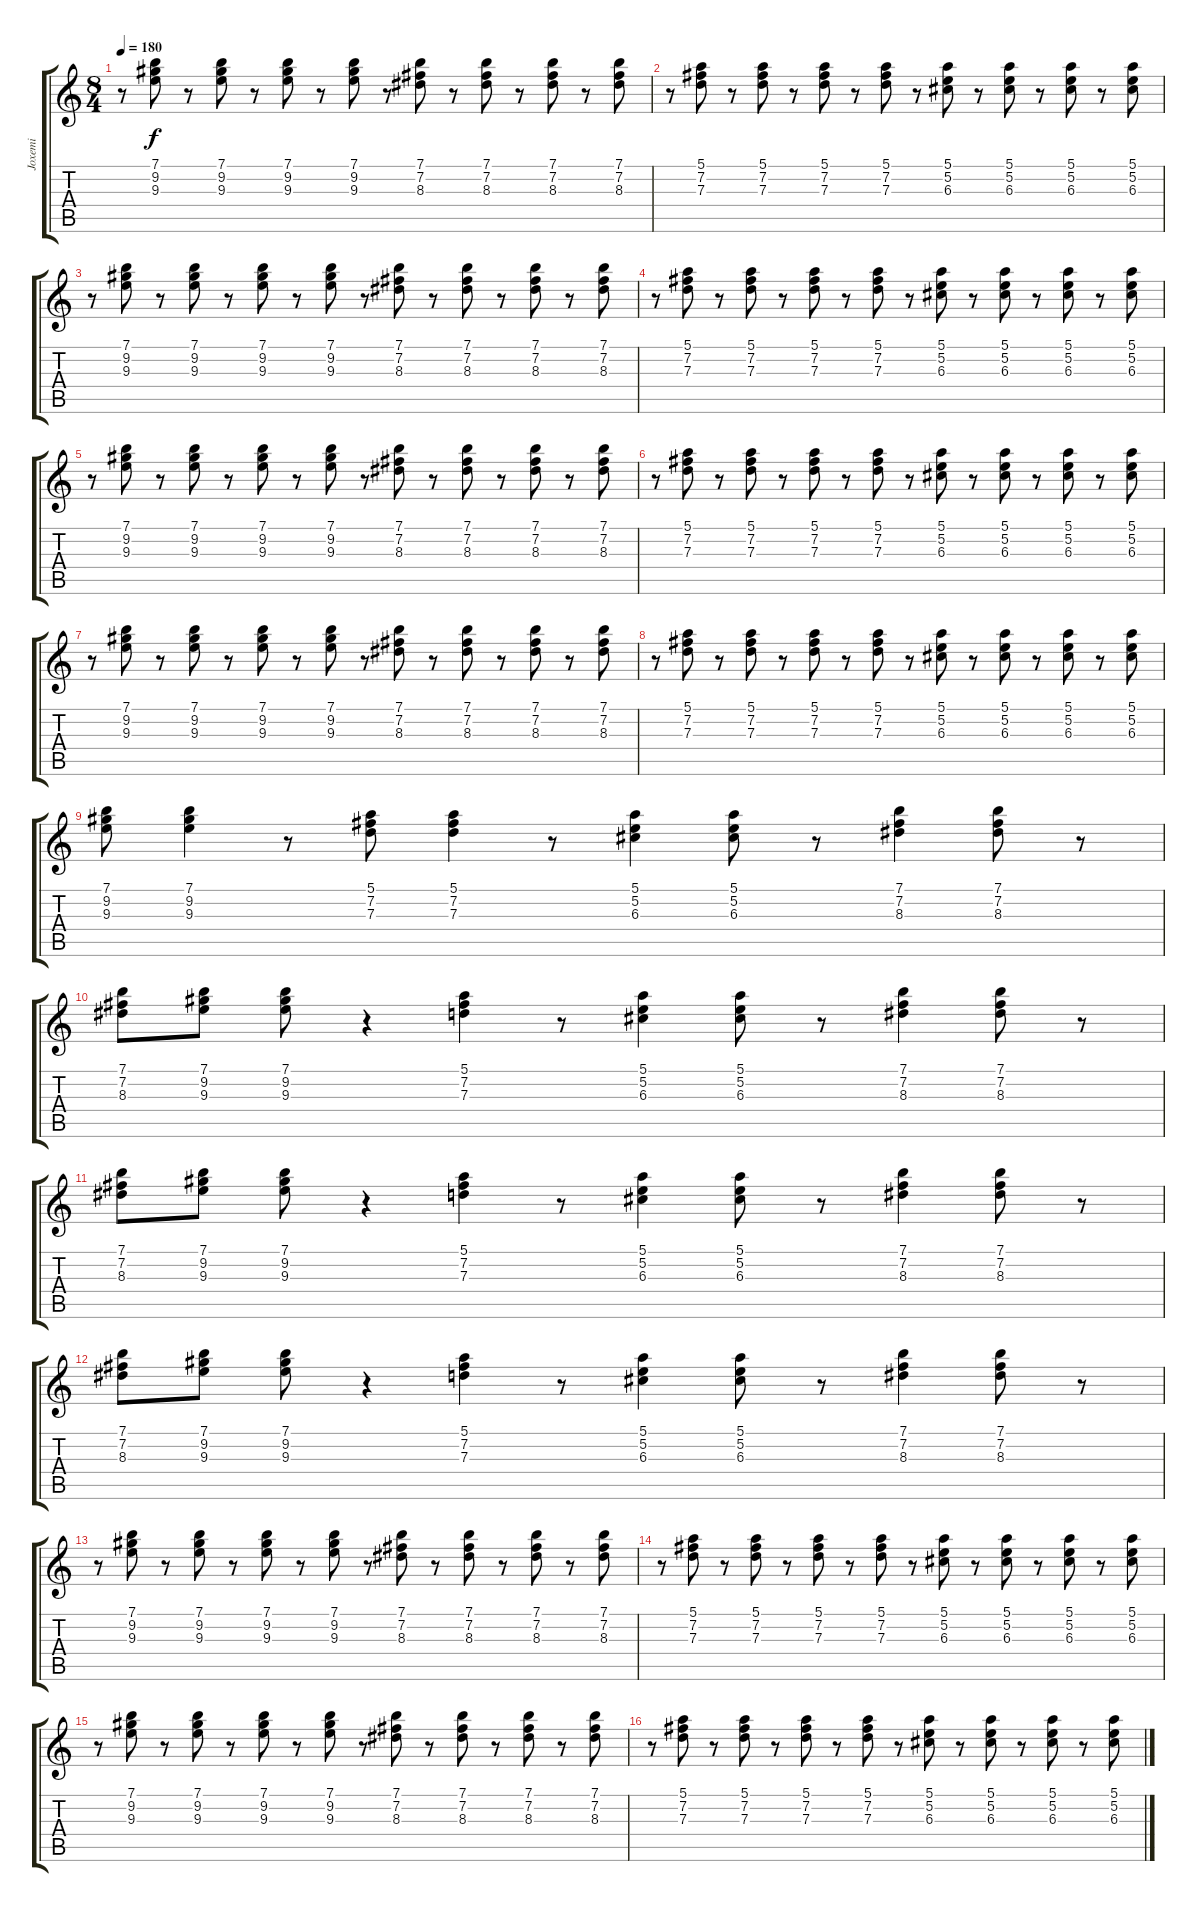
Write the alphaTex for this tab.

\track ("Joxemi" "Joxemi") {instrument electricguitarmuted}
\staff {score tabs}
\tuning (E4 B3 G3 D3 A2 E2) {hide}
\ts (8 4)
\tempo 180
\clef g2
\ks c
r.8{dy f} (7.1 9.2 9.3).8 r.8 (7.1 9.2 9.3).8 r.8 (7.1 9.2 9.3).8 r.8 (7.1 9.2 9.3).8 r.8 (7.1 7.2 8.3).8 r.8 (7.1 7.2 8.3).8 r.8 (7.1 7.2 8.3).8 r.8 (7.1 7.2 8.3).8 |
r.8 (5.1 7.2 7.3).8 r.8 (5.1 7.2 7.3).8 r.8 (5.1 7.2 7.3).8 r.8 (5.1 7.2 7.3).8 r.8 (5.1 5.2 6.3).8 r.8 (5.1 5.2 6.3).8 r.8 (5.1 5.2 6.3).8 r.8 (5.1 5.2 6.3).8 |
r.8 (7.1 9.2 9.3).8 r.8 (7.1 9.2 9.3).8 r.8 (7.1 9.2 9.3).8 r.8 (7.1 9.2 9.3).8 r.8 (7.1 7.2 8.3).8 r.8 (7.1 7.2 8.3).8 r.8 (7.1 7.2 8.3).8 r.8 (7.1 7.2 8.3).8 |
r.8 (5.1 7.2 7.3).8 r.8 (5.1 7.2 7.3).8 r.8 (5.1 7.2 7.3).8 r.8 (5.1 7.2 7.3).8 r.8 (5.1 5.2 6.3).8 r.8 (5.1 5.2 6.3).8 r.8 (5.1 5.2 6.3).8 r.8 (5.1 5.2 6.3).8 |
r.8 (7.1 9.2 9.3).8 r.8 (7.1 9.2 9.3).8 r.8 (7.1 9.2 9.3).8 r.8 (7.1 9.2 9.3).8 r.8 (7.1 7.2 8.3).8 r.8 (7.1 7.2 8.3).8 r.8 (7.1 7.2 8.3).8 r.8 (7.1 7.2 8.3).8 |
r.8 (5.1 7.2 7.3).8 r.8 (5.1 7.2 7.3).8 r.8 (5.1 7.2 7.3).8 r.8 (5.1 7.2 7.3).8 r.8 (5.1 5.2 6.3).8 r.8 (5.1 5.2 6.3).8 r.8 (5.1 5.2 6.3).8 r.8 (5.1 5.2 6.3).8 |
r.8 (7.1 9.2 9.3).8 r.8 (7.1 9.2 9.3).8 r.8 (7.1 9.2 9.3).8 r.8 (7.1 9.2 9.3).8 r.8 (7.1 7.2 8.3).8 r.8 (7.1 7.2 8.3).8 r.8 (7.1 7.2 8.3).8 r.8 (7.1 7.2 8.3).8 |
r.8 (5.1 7.2 7.3).8 r.8 (5.1 7.2 7.3).8 r.8 (5.1 7.2 7.3).8 r.8 (5.1 7.2 7.3).8 r.8 (5.1 5.2 6.3).8 r.8 (5.1 5.2 6.3).8 r.8 (5.1 5.2 6.3).8 r.8 (5.1 5.2 6.3).8 |
(7.1 9.2 9.3).8 (7.1 9.2 9.3).4 r.8 (5.1 7.2 7.3).8 (5.1 7.2 7.3).4 r.8 (5.1 5.2 6.3).4 (5.1 5.2 6.3).8 r.8 (7.1 7.2 8.3).4 (7.1 7.2 8.3).8 r.8 |
(7.1 7.2 8.3).8 (7.1 9.2 9.3).8 (7.1 9.2 9.3).8 r.4 (5.1 7.2 7.3).4 r.8 (5.1 5.2 6.3).4 (5.1 5.2 6.3).8 r.8 (7.1 7.2 8.3).4 (7.1 7.2 8.3).8 r.8 |
(7.1 7.2 8.3).8 (7.1 9.2 9.3).8 (7.1 9.2 9.3).8 r.4 (5.1 7.2 7.3).4 r.8 (5.1 5.2 6.3).4 (5.1 5.2 6.3).8 r.8 (7.1 7.2 8.3).4 (7.1 7.2 8.3).8 r.8 |
(7.1 7.2 8.3).8 (7.1 9.2 9.3).8 (7.1 9.2 9.3).8 r.4 (5.1 7.2 7.3).4 r.8 (5.1 5.2 6.3).4 (5.1 5.2 6.3).8 r.8 (7.1 7.2 8.3).4 (7.1 7.2 8.3).8 r.8 |
r.8 (7.1 9.2 9.3).8 r.8 (7.1 9.2 9.3).8 r.8 (7.1 9.2 9.3).8 r.8 (7.1 9.2 9.3).8 r.8 (7.1 7.2 8.3).8 r.8 (7.1 7.2 8.3).8 r.8 (7.1 7.2 8.3).8 r.8 (7.1 7.2 8.3).8 |
r.8 (5.1 7.2 7.3).8 r.8 (5.1 7.2 7.3).8 r.8 (5.1 7.2 7.3).8 r.8 (5.1 7.2 7.3).8 r.8 (5.1 5.2 6.3).8 r.8 (5.1 5.2 6.3).8 r.8 (5.1 5.2 6.3).8 r.8 (5.1 5.2 6.3).8 |
r.8 (7.1 9.2 9.3).8 r.8 (7.1 9.2 9.3).8 r.8 (7.1 9.2 9.3).8 r.8 (7.1 9.2 9.3).8 r.8 (7.1 7.2 8.3).8 r.8 (7.1 7.2 8.3).8 r.8 (7.1 7.2 8.3).8 r.8 (7.1 7.2 8.3).8 |
r.8 (5.1 7.2 7.3).8 r.8 (5.1 7.2 7.3).8 r.8 (5.1 7.2 7.3).8 r.8 (5.1 7.2 7.3).8 r.8 (5.1 5.2 6.3).8 r.8 (5.1 5.2 6.3).8 r.8 (5.1 5.2 6.3).8 r.8 (5.1 5.2 6.3).8
